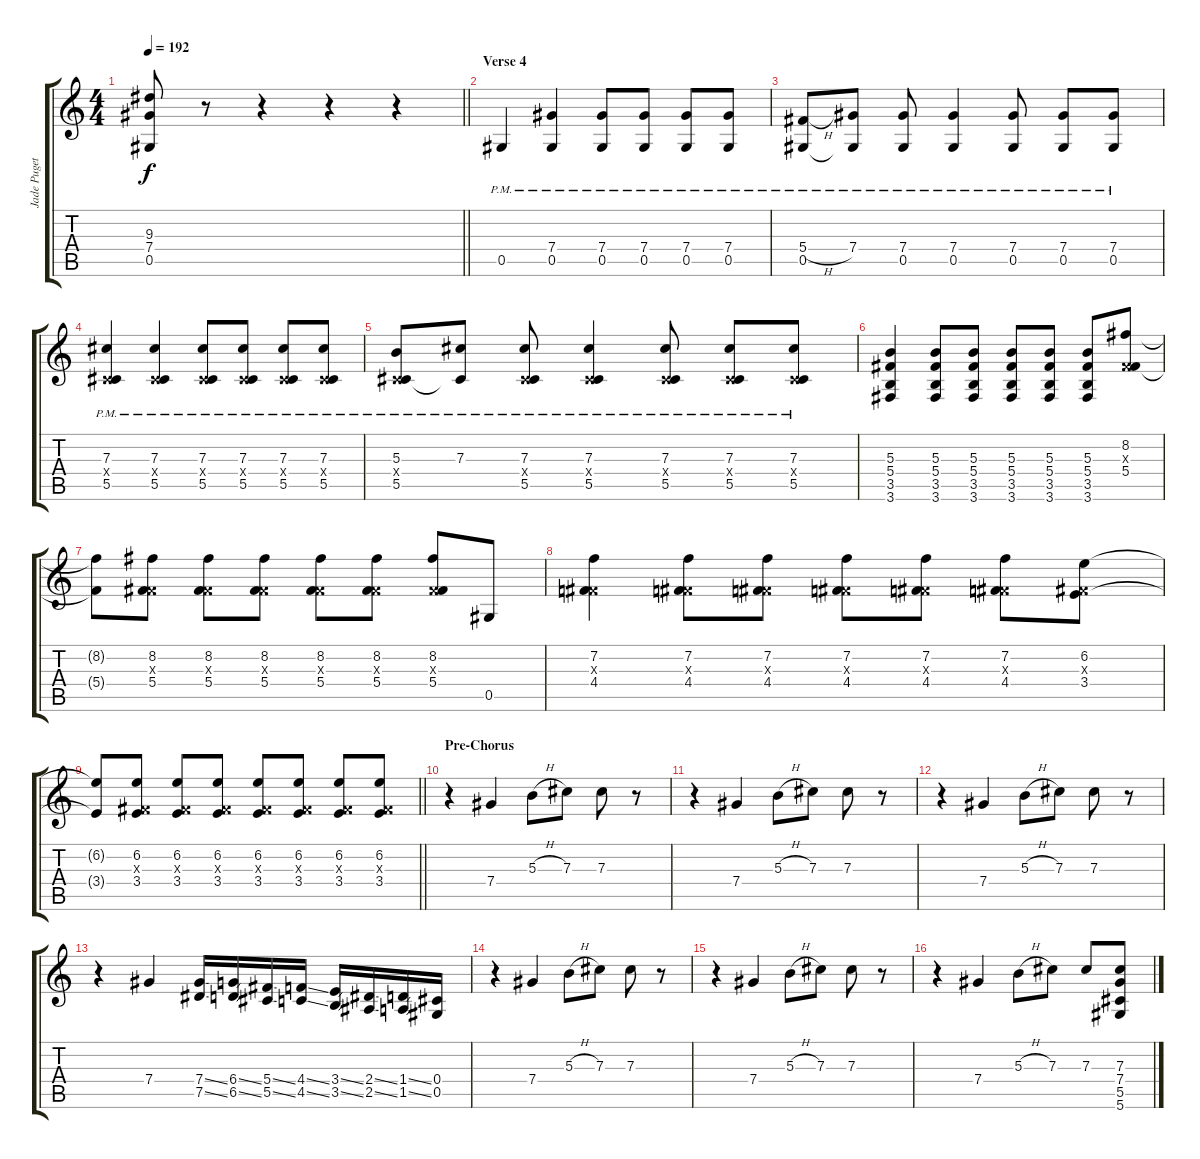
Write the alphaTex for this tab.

\track ("Jade Puget" "Jade Puget") {instrument distortionguitar}
\staff {score tabs}
\tuning (Eb4 Bb3 Gb3 Db3 Ab2 Eb2) {hide}
\ts (4 4)
\tempo 192
\clef g2
\barLineRight lightlight
\ks c
(9.3 7.4 0.5).8{dy f} r.8 r.4 r.4 r.4 |
\section ("" "Verse 4")
0.5{pm}.4 (7.4{pm} 0.5{pm}).4 (7.4{pm} 0.5{pm}).8 (7.4{pm} 0.5{pm}).8 (7.4{pm} 0.5{pm}).8 (7.4{pm} 0.5{pm}).8 |
(5.4{h pm} 0.5{pm}).8 (7.4{pm} 0.5{t}).8 (7.4{pm} 0.5{pm}).8 (7.4{pm} 0.5{pm}).4 (7.4{pm} 0.5{pm}).8 (7.4{pm} 0.5{pm}).8 (7.4{pm} 0.5{pm}).8 |
(7.3{pm} 0.4{x} 5.5{pm}).4 (7.3{pm} 0.4{x} 5.5{pm}).4 (7.3{pm} 0.4{x} 5.5{pm}).8 (7.3{pm} 0.4{x} 5.5{pm}).8 (7.3{pm} 0.4{x} 5.5{pm}).8 (7.3{pm} 0.4{x} 5.5{pm}).8 |
(5.3{pm} 0.4{x} 5.5{pm}).8 (7.3{pm} 5.5{t}).8 (7.3{pm} 0.4{x} 5.5{pm}).8 (7.3{pm} 0.4{x} 5.5{pm}).4 (7.3{pm} 0.4{x} 5.5{pm}).8 (7.3{pm} 0.4{x} 5.5{pm}).8 (7.3{pm} 0.4{x} 5.5{pm}).8 |
(5.3 5.4 3.5 3.6).4 (5.3 5.4 3.5 3.6).8 (5.3 5.4 3.5 3.6).8 (5.3 5.4 3.5 3.6).8 (5.3 5.4 3.5 3.6).8 (5.3 5.4 3.5 3.6).8 (8.2 0.3{x} 5.4).8 |
(8.2{t} 5.4{t}).8 (8.2 0.3{x} 5.4).8 (8.2 0.3{x} 5.4).8 (8.2 0.3{x} 5.4).8 (8.2 0.3{x} 5.4).8 (8.2 0.3{x} 5.4).8 (8.2 0.3{x} 5.4).8 0.5.8 |
(7.2 0.3{x} 4.4).4 (7.2 0.3{x} 4.4).8 (7.2 0.3{x} 4.4).8 (7.2 0.3{x} 4.4).8 (7.2 0.3{x} 4.4).8 (7.2 0.3{x} 4.4).8 (6.2 0.3{x} 3.4).8 |
\barLineRight lightlight
(6.2{t} 3.4{t}).8 (6.2 0.3{x} 3.4).8 (6.2 0.3{x} 3.4).8 (6.2 0.3{x} 3.4).8 (6.2 0.3{x} 3.4).8 (6.2 0.3{x} 3.4).8 (6.2 0.3{x} 3.4).8 (6.2 0.3{x} 3.4).8 |
\section ("" "Pre-Chorus")
r.4 7.4.4 5.3{h}.8 7.3.8 7.3.8 r.8 |
r.4 7.4.4 5.3{h}.8 7.3.8 7.3.8 r.8 |
r.4 7.4.4 5.3{h}.8 7.3.8 7.3.8 r.8 |
r.4 7.4.4 (7.4{ss} 7.5{ss}).16 (6.4{ss} 6.5{ss}).16 (5.4{ss} 5.5{ss}).16 (4.4{ss} 4.5{ss}).16 (3.4{ss} 3.5{ss}).16 (2.4{ss} 2.5{ss}).16 (1.4{ss} 1.5{ss}).16 (0.4 0.5).16 |
r.4 7.4.4 5.3{h}.8 7.3.8 7.3.8 r.8 |
r.4 7.4.4 5.3{h}.8 7.3.8 7.3.8 r.8 |
r.4 7.4.4 5.3{h}.8 7.3.8 7.3.8 (7.3 7.4 5.5 5.6).8
